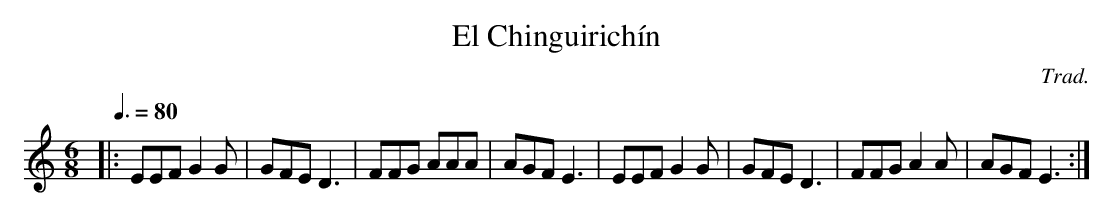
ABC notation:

X:1
T:El Chinguirichín
C:Trad.
M:6/8
L:1/8
Q:3/8=80
K:C
|: EEF G2 G|GFE D3|FFG AAA|AGF E3|EEF G2 G|GFE D3|FFG A2 A|AGF E3 :|
